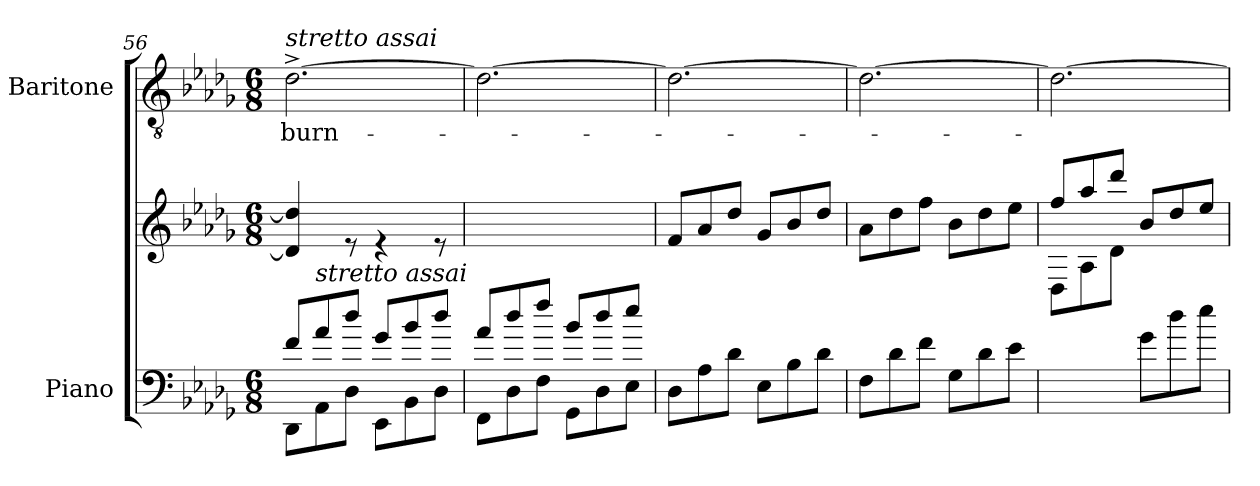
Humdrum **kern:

**kern	**kern	**kern	**text
*part2	*part2	*part1	*part1
*staff3	*staff2	*staff1	*staff1
*I"Piano	*	*I"Baritone	*
*I'Pno	*	*	*
*clefF4	*clefG2	*clefGv2	*
*k[b-e-a-d-g-]	*k[b-e-a-d-g-]	*k[b-e-a-d-g-]	*
*M6/8	*M6/8	*M6/8	*
*MM160	*MM160	*MM160	*
=56	=56	=56	=56
*^	*	*	*
*8ba	*	*	*	*
!	!	!	!LO:TX:a:i:t=stretto assai	!
!	!	!	!	!LO:LY:b
*	*	*^	*	*
8F/L	8DDD-\L	4d-/] 4dd-/]	8ryy	[2.d-^\	burn-
!	!	!	!LO:TX:b:i:t=stretto assai	!	!
8A-/	8AAA-\	.	2ryy	.	.
8d-/J	8DD-\J	8re	.	.	.
8G-/L	8EEE-\L	4re	.	.	.
8B-/	8BBB-\	.	.	.	.
8d-/J	8DD-\J	8re	8ryy	.	.
*	*	*v	*v	*	*
=57	=57	=57	=57	=57
*	*	*	*MM164	*
8A-/L	8FFF\L	2.ryy	2.d-\_	.
8d-/	8DD-\	.	.	.
8f/J	8FF\J	.	.	.
8B-/L	8GGG-\L	.	.	.
8d-/	8DD-\	.	.	.
8e-/J	8EE-\J	.	.	.
*v	*v	*	*	*
!!LO:LB:g=z
=58	=58	=58	=58
*	*	*MM168	*
8DD-\L	8f/L	2.d-\_	.
8AA-\	8a-/	.	.
8D-\J	8dd-/J	.	.
8EE-\L	8g-/L	.	.
8BB-\	8b-/	.	.
8D-\J	8dd-/J	.	.
=59	=59	=59	=59
*	*	*MM172	*
8FF\L	8a-\L	2.d-\_	.
8D-\	8dd-\	.	.
8F\J	8ff\J	.	.
8GG-\L	8b-\L	.	.
8D-\	8dd-\	.	.
8E-\J	8ee-\J	.	.
=60	=60	=60	=60
*	*	*MM176	*
*	*^	*	*
4.ryy	8ff/L	8D-\L	2.d-\_	.
.	8aa-/	8A-\	.	.
.	8ddd-/J	8d-\J	.	.
*	*X8ba	*	*	*
8G-\L	8b-/L	4.ryy	.	.
8d-\	8dd-/	.	.	.
8e-\J	8ee-/J	.	.	.
*	*v	*v	*	*
=	=	=	=
*-	*-	*-	*-
